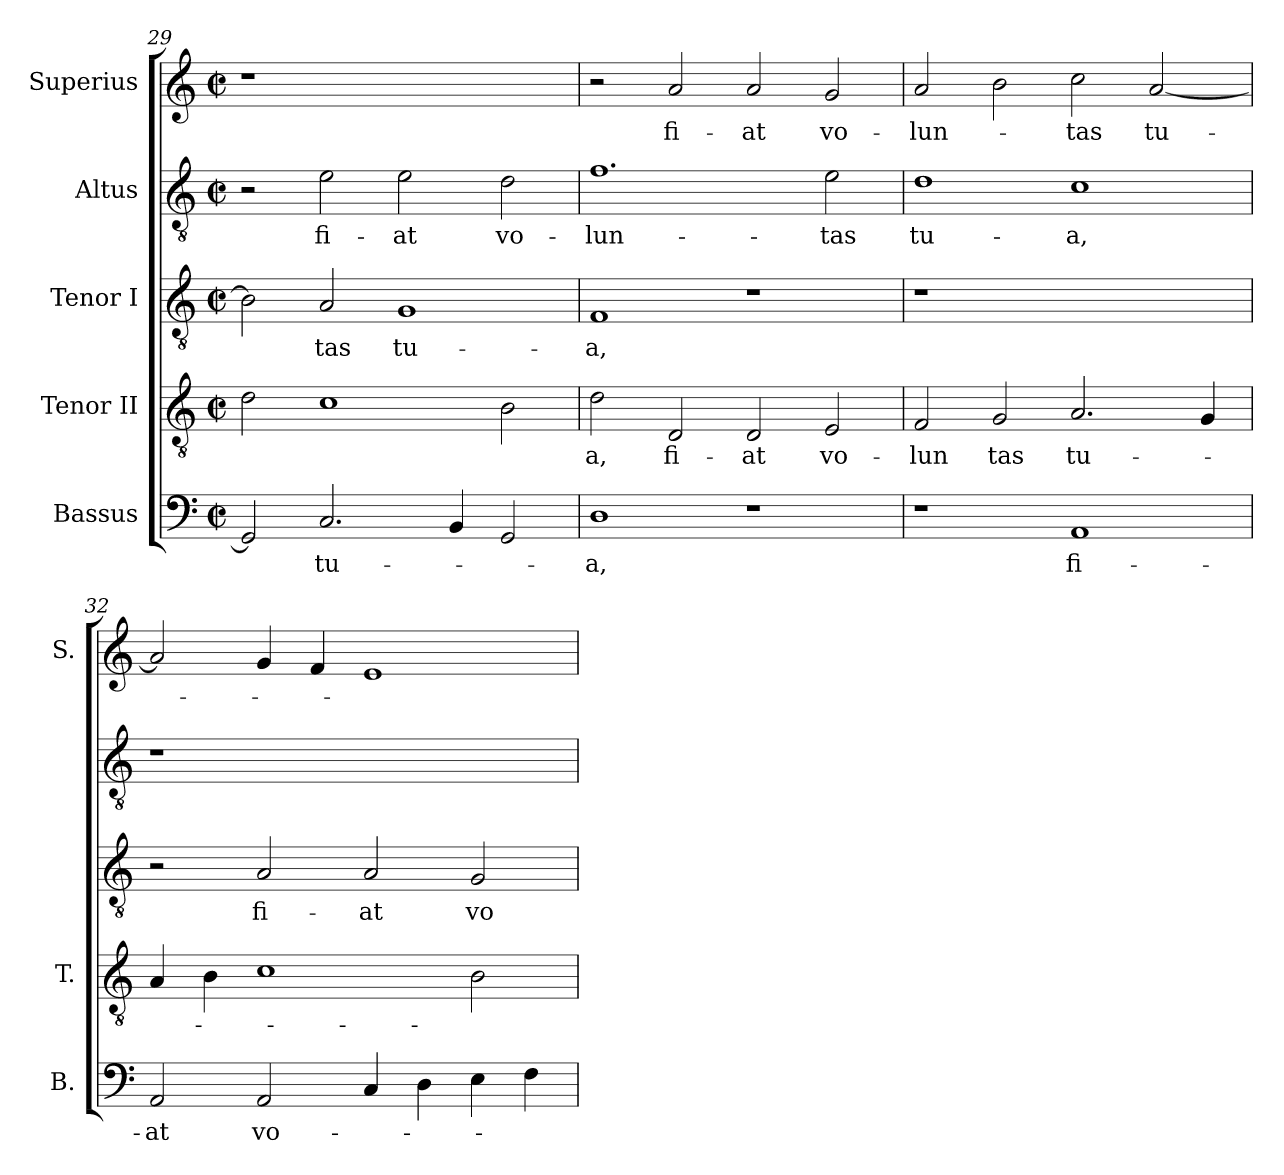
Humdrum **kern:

**kern	**text	**kern	**text	**kern	**text	**kern	**text	**kern	**text
*part5	*part5	*part4	*part4	*part3	*part3	*part2	*part2	*part1	*part1
*staff5	*staff5	*staff4	*staff4	*staff3	*staff3	*staff2	*staff2	*staff1	*staff1
*I"Bassus	*	*I"Tenor II	*	*I"Tenor I	*	*I"Altus	*	*I"Superius	*
*I'B.	*	*I'T.	*	*	*	*	*	*I'S.	*
*clefF4	*	*clefGv2	*	*clefGv2	*	*clefGv2	*	*clefG2	*
*	*	*ITrd7c12	*	*ITrd7c12	*	*ITrd7c12	*	*	*
*k[]	*	*k[]	*	*k[]	*	*k[]	*	*k[]	*
*C:	*	*C:	*	*C:	*	*C:	*	*C:	*
*M2/2	*	*M2/2	*	*M2/2	*	*M2/2	*	*M2/2	*
*met(c|)	*	*met(c|)	*	*met(c|)	*	*met(c|)	*	*met(c|)	*
=29	=29	=29	=29	=29	=29	=29	=29	=29	=29
!	!	!	!	!	!	!	!	!LO:N:vis=1	!
2GGi/]	.	2Di\	.	2BBi\]	.	2r	.	1r	.
!	!LO:LY:b:color=#000000	!	!	!	!	!	!	!	!
!	!	!	!	!	!LO:LY:b:color=#000000	!	!	!	!
!	!	!	!	!	!	!	!LO:LY:b:color=#000000	!	!
2.Ci/	tu-	1Ci	.	2AAi/	-tas	2Ei\	fi-	.	.
!	!	!	!	!	!LO:LY:b:color=#000000	!	!	!	!
!	!	!	!	!	!	!	!LO:LY:b:color=#000000	!	!
.	.	.	.	1GGi	tu-	2Ei\	-at	1ryy	.
4BBi/	.	.	.	.	.	.	.	.	.
!	!	!	!	!	!	!	!LO:LY:b:color=#000000	!	!
2GGi/	.	2BBi\	.	.	.	2Di\	vo-	.	.
!!LO:PB:g=z
=30	=30	=30	=30	=30	=30	=30	=30	=30	=30
!	!LO:LY:b:color=#000000	!	!	!	!	!	!	!	!
!	!	!	!LO:LY:b:color=#000000	!	!	!	!	!	!
!	!	!	!	!	!LO:LY:b:color=#000000	!	!	!	!
!	!	!	!	!	!	!	!LO:LY:b:color=#000000	!	!
1Di	-a,	2Di\	-a,	1FFi	-a,	1.Fi	-lun-	2r	.
!	!	!	!LO:LY:b:color=#000000	!	!	!	!	!	!
!	!	!	!	!	!	!	!	!	!LO:LY:b:color=#000000
.	.	2DDi/	fi-	.	.	.	.	2ai/	fi-
!	!	!	!LO:LY:b:color=#000000	!	!	!	!	!	!
!	!	!	!	!	!	!	!	!	!LO:LY:b:color=#000000
1r	.	2DDi/	-at	1r	.	.	.	2ai/	-at
!	!	!	!LO:LY:b:color=#000000	!	!	!	!	!	!
!	!	!	!	!	!	!	!LO:LY:b:color=#000000	!	!
!	!	!	!	!	!	!	!	!	!LO:LY:b:color=#000000
.	.	2EEi/	vo-	.	.	2Ei\	-tas	2gi/	vo-
=31	=31	=31	=31	=31	=31	=31	=31	=31	=31
!	!	!	!LO:LY:b:color=#000000	!LO:N:vis=1	!	!	!	!	!
!	!	!	!	!	!	!	!LO:LY:b:color=#000000	!	!
!	!	!	!	!	!	!	!	!	!LO:LY:b:color=#000000
1r	.	2FFi/	-lun	1r	.	1Di	tu-	2ai/	-lun-
!	!	!	!LO:LY:b:color=#000000	!	!	!	!	!	!
.	.	2GGi/	tas	.	.	.	.	2bi\	.
!	!LO:LY:b:color=#000000	!	!	!	!	!	!	!	!
!	!	!	!LO:LY:b:color=#000000	!	!	!	!	!	!
!	!	!	!	!	!	!	!LO:LY:b:color=#000000	!	!
!	!	!	!	!	!	!	!	!	!LO:LY:b:color=#000000
1AAi	fi-	2.AAi/	tu-	1ryy	.	1Ci	-a,	2cci\	-tas
!	!	!	!	!	!	!	!	!	!LO:LY:b:color=#000000
.	.	.	.	.	.	.	.	[<2ai/	tu-
.	.	4GGi/	.	.	.	.	.	.	.
=32	=32	=32	=32	=32	=32	=32	=32	=32	=32
!	!LO:LY:b:color=#000000	!	!	!	!	!LO:N:vis=1	!	!	!
2AAi/	-at	4AAi/	.	2r	.	1r	.	2ai/]	.
.	.	4BBi\	.	.	.	.	.	.	.
!	!LO:LY:b:color=#000000	!	!	!	!	!	!	!	!
!	!	!	!	!	!LO:LY:b:color=#000000	!	!	!	!
2AAi/	vo-	1Ci	.	2AAi/	fi-	.	.	4gi/	.
.	.	.	.	.	.	.	.	4fi/	.
!	!	!	!	!	!LO:LY:b:color=#000000	!	!	!	!
4Ci/	.	.	.	2AAi/	-at	1ryy	.	1ei	.
4Di\	.	.	.	.	.	.	.	.	.
!	!	!	!	!	!LO:LY:b:color=#000000	!	!	!	!
4Ei\	.	2BBi\	.	2GGi/	vo-	.	.	.	.
4Fi\	.	.	.	.	.	.	.	.	.
=	=	=	=	=	=	=	=	=	=
*-	*-	*-	*-	*-	*-	*-	*-	*-	*-
